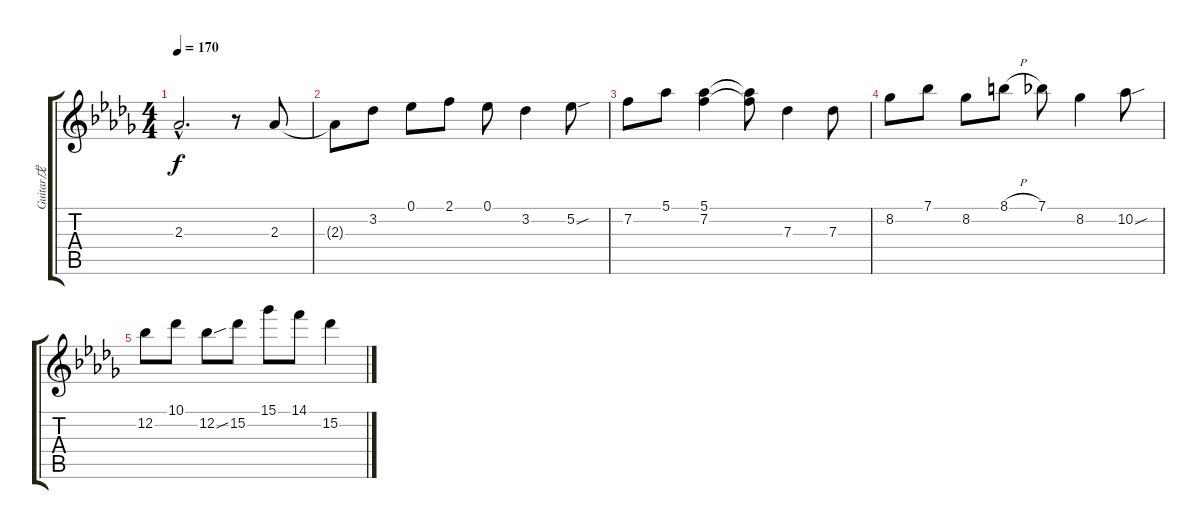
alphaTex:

\track ("Guitar戊" "Guitar戊") {instrument distortionguitar}
\staff {score tabs}
\tuning (Eb4 Bb3 Gb3 Db3 Ab2 Eb2) {hide}
\ts (4 4)
\tempo 170
\clef g2
\ks db
2.3{hac t}.2{d dy f} r.8 2.3.8 |
2.3{t}.8 3.2.8 0.1.8 2.1.8 0.1.8 3.2.4 5.2{sou}.8 |
7.2.8 5.1.8 (5.1 7.2).4 (5.1{t} 7.2{t}).8 7.3.4 7.3.8 |
8.2.8 7.1.8 8.2.8 8.1{h}.8 7.1.8 8.2.4 10.2{sou}.8 |
12.2.8 10.1.8 12.2{sou}.8 15.2.8 15.1.8 14.1.8 15.2.4
